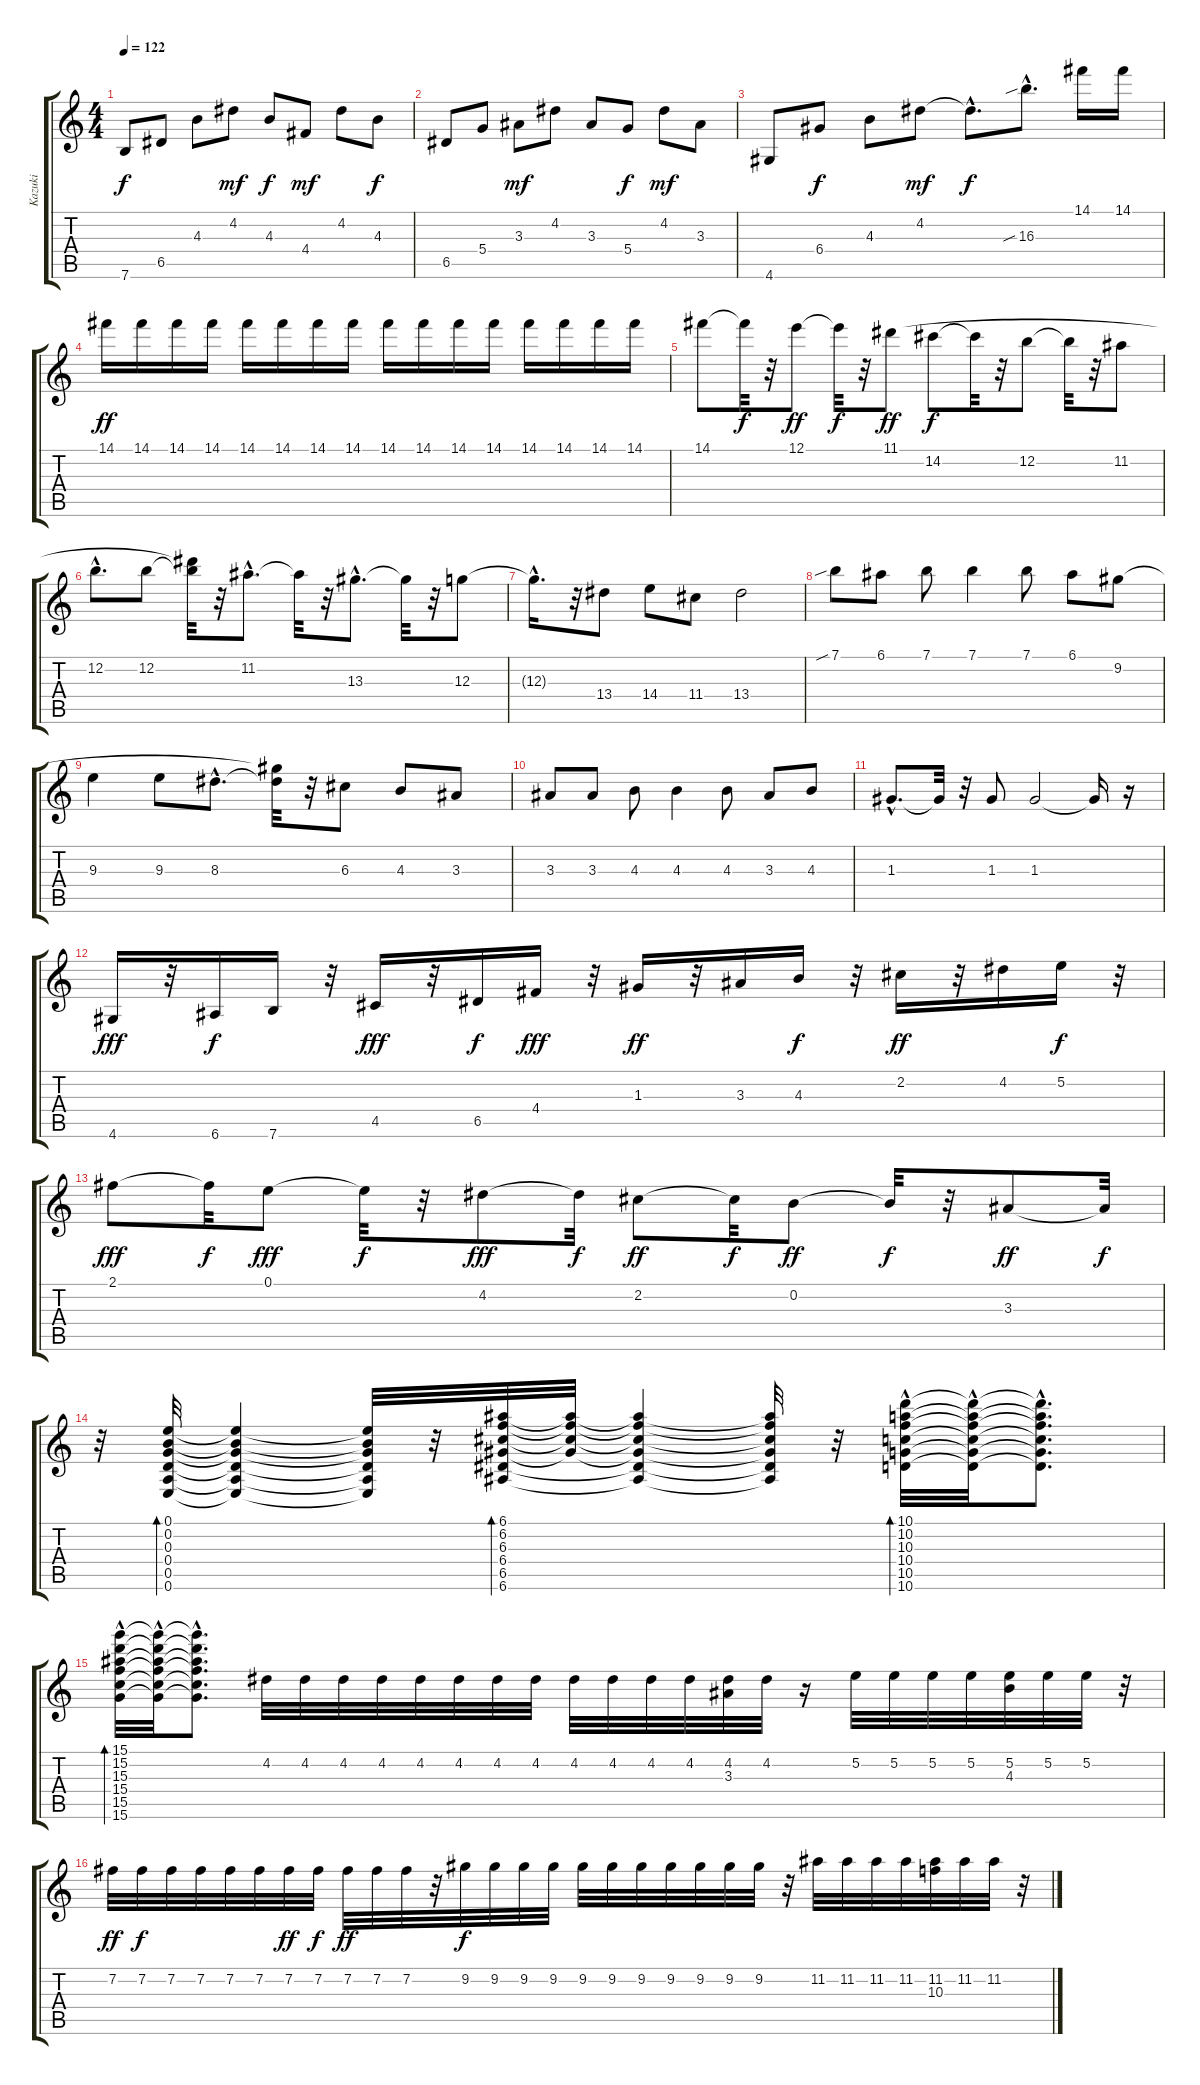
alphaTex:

\track ("Kazuki" "Kazuki") {instrument electricguitarclean}
\staff {score tabs}
\tuning (E4 B3 G3 D3 A2 E2) {hide}
\ts (4 4)
\tempo 122
\clef g2
\ks c
7.6.8{dy f} 6.5.8 4.3.8 4.2.8{dy mf} 4.3.8{dy f} 4.4.8{dy mf} 4.2.8 4.3.8{dy f} |
6.5.8 5.4.8 3.3.8{dy mf} 4.2.8 3.3.8 5.4.8{dy f} 4.2.8{dy mf} 3.3.8 |
4.6.8 6.4.8{dy f} 4.3.8 4.2.8{dy mf} 4.2{hac t}.8{d dy f} 16.3{sib hac}.8{d instrument acousticguitarsteel} 14.1.16 14.1.16 |
14.1.16{dy ff} 14.1.16 14.1.16 14.1.16 14.1.16 14.1.16 14.1.16 14.1.16 14.1.16 14.1.16 14.1.16 14.1.16 14.1.16 14.1.16 14.1.16 14.1.16 |
14.1.8 14.1{t}.32{dy f} r.32 12.1.8{dy ff} 12.1{t}.32{dy f} r.32 11.1.8{dy ff} 14.2.8{dy f} 14.2{t}.32 r.32 12.2.8 12.2{t}.32 r.32 11.2.8 |
12.2{hac}.8{d} 12.2.8 (11.1{t} 12.2{t}).32 r.32 11.2{hac}.8{d} 11.2{t}.32 r.32 13.3{hac}.8{d} 13.3{t}.32 r.32 12.3.8 |
12.3{hac t}.16{d} r.32 13.4.8 14.4.8 11.4.8 13.4.2 |
7.1{sib}.8 6.1.8 7.1.8 7.1.4 7.1.8 6.1.8 9.2.8 |
9.3.4 9.3.8 8.3{hac}.8{d} (9.2{t} 8.3{t}).32 r.32 6.3.8 4.3.8 3.3.8 |
3.3.8 3.3.8 4.3.8 4.3.4 4.3.8 3.3.8 4.3.8 |
1.3{hac}.8{d} 1.3{t}.32 r.32 1.3.8 1.3.2 1.3{t}.16 r.16 |
4.6.16{dy fff} r.32 6.6.16{dy f} 7.6.16 r.32 4.5.16{dy fff} r.32 6.5.16{dy f} 4.4.16{dy fff} r.32 1.3.16{dy ff} r.32 3.3.16 4.3.16{dy f} r.32 2.2.16{dy ff} r.32 4.2.16 5.2.16{dy f} r.32 |
2.1.8{dy fff} 2.1{t}.32{dy f} 0.1.8{dy fff} 0.1{t}.32{dy f} r.32 4.2.8{dy fff} 4.2{t}.32{dy f} 2.2.8{dy ff} 2.2{t}.32{dy f} 0.2.8{dy ff} 0.2{t}.32{dy f} r.32 3.3.8{dy ff} 3.3{t}.32{dy f} |
r.32 (0.1 0.2 0.3 0.4 0.5 0.6).32{bd 480} (0.1{t} 0.2{t} 0.3{t} 0.4{t} 0.5{t} 0.6{t}).4 (0.1{t} 0.2{t} 0.3{t} 0.4{t} 0.5{t} 0.6{t}).32 r.32 (6.1 6.2 6.3 6.4 6.5 6.6).32{bd 480} (6.1{t} 6.2{t} 6.3{t} 6.4{t}).32 (6.1{t} 6.2{t} 6.3{t} 6.4{t} 6.5{t} 6.6{t}).4 (6.1{t} 6.2{t} 6.3{t} 6.4{t} 6.5{t} 6.6{t}).32 r.32 (10.1 10.2 10.3 10.4 10.5{hac} 10.6{hac}).32{bd 480} (10.1{t} 10.2{t} 10.3{hac t} 10.4{hac t} 10.5{t} 10.6{t}).32 (10.1{hac t} 10.2{hac t} 10.3{t} 10.4{hac t} 10.5{hac t} 10.6{hac t}).8{d} |
(15.1 15.2 15.3 15.4{hac} 15.5{hac} 15.6).32{bd 480} (15.1{t} 15.2{hac t} 15.3{hac t} 15.4{t} 15.5{t} 15.6{t}).32 (15.1{hac t} 15.2{hac t} 15.3{hac t} 15.4{hac t} 15.5{hac t} 15.6{hac t}).8{d} 4.2.32 4.2.32 4.2.32 4.2.32 4.2.32 4.2.32 4.2.32 4.2.32 4.2.32 4.2.32 4.2.32 4.2.32 (4.2 3.3).32 4.2.32 r.16 5.2.32 5.2.32 5.2.32 5.2.32 (5.2 4.3).32 5.2.32 5.2.32 r.32 |
7.2.32{dy ff} 7.2.32{dy f} 7.2.32 7.2.32 7.2.32 7.2.32 7.2.32{dy ff} 7.2.32{dy f} 7.2.32{dy ff} 7.2.32 7.2.32 r.32 9.2.32{dy f} 9.2.32 9.2.32 9.2.32 9.2.32 9.2.32 9.2.32 9.2.32 9.2.32 9.2.32 9.2.32 r.32 11.2.32 11.2.32 11.2.32 11.2.32 (11.2 10.3).32 11.2.32 11.2.32 r.32
